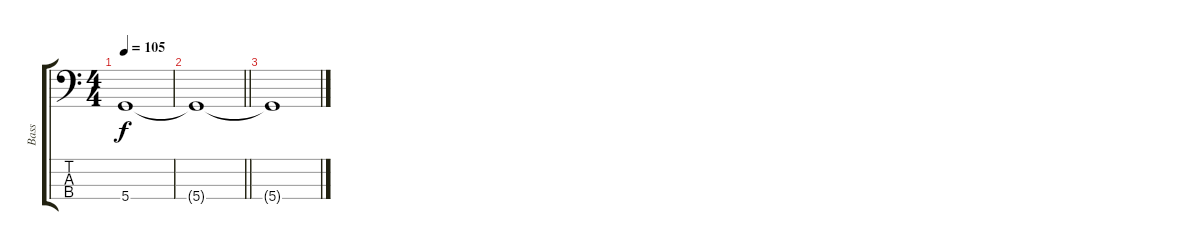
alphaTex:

\track ("Bass" "Bass") {instrument electricbassfinger}
\staff {score tabs}
\tuning (G2 D2 A1 D1) {hide}
\ts (4 4)
\tempo 105
\clef f4
\ks c
5.4.1{dy f} |
\barLineRight lightlight
5.4{t}.1 |
5.4{t}.1
